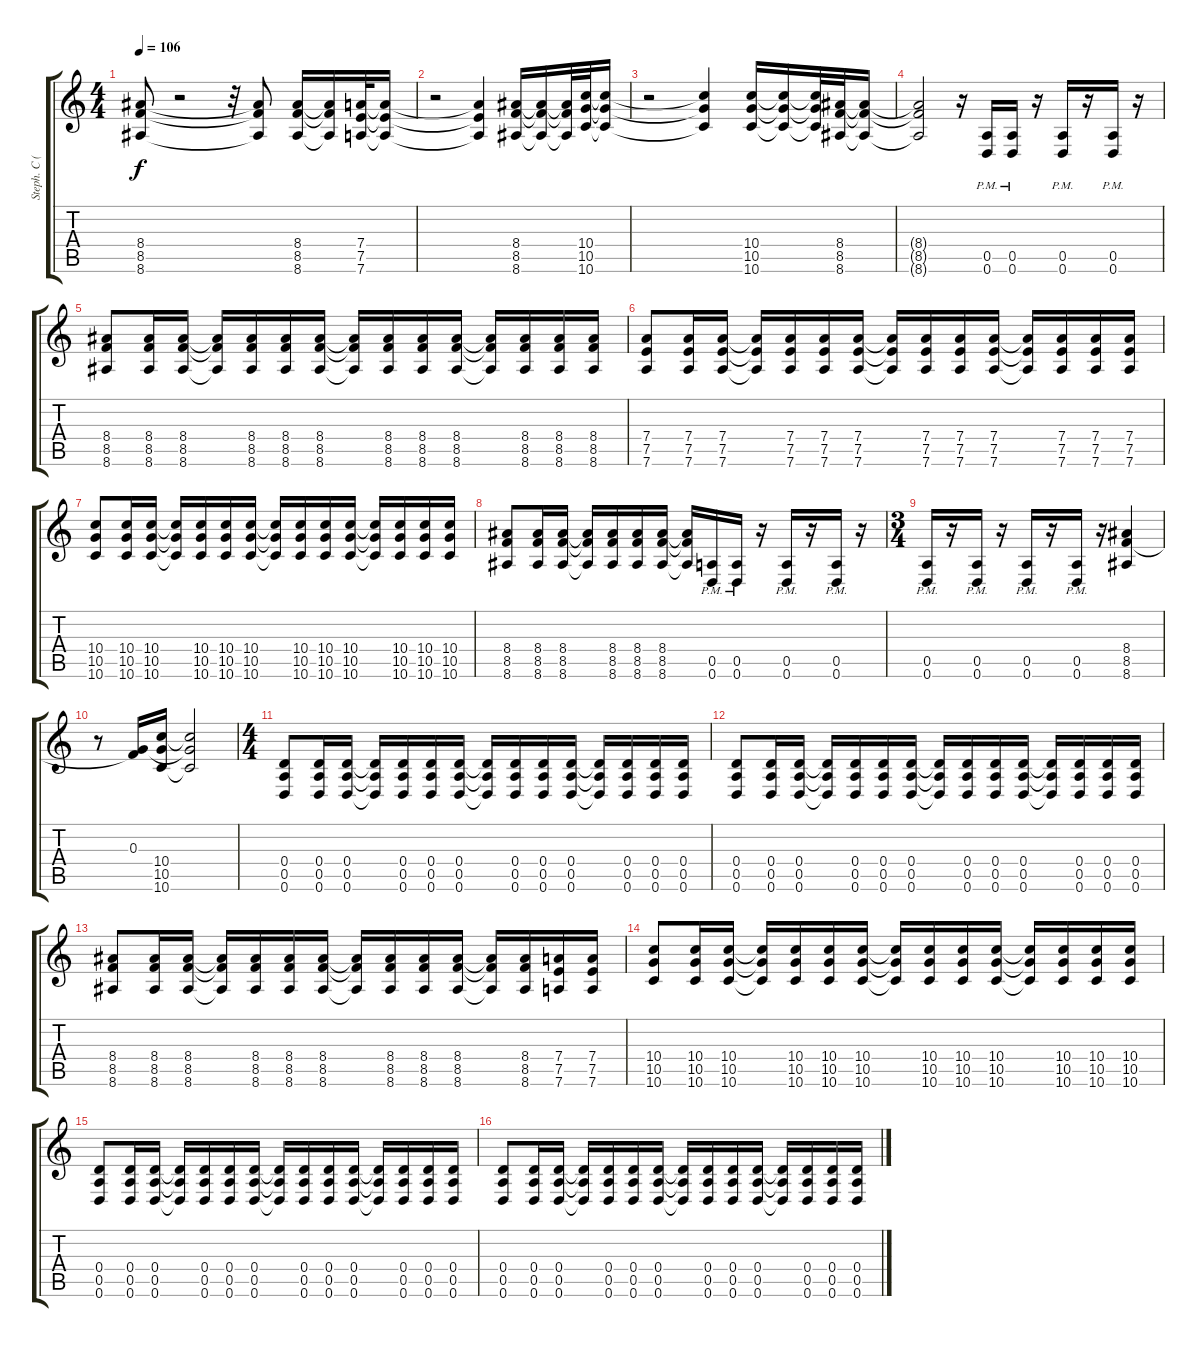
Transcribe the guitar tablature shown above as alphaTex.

\track ("Steph. C (Rhythm)" "Steph. C (") {instrument distortionguitar}
\staff {score tabs}
\tuning (E4 B3 G3 D3 A2 D2) {hide}
\ts (4 4)
\tempo 106
\clef g2
\ks c
(8.4 8.5 8.6).8{dy f} r.2 r.32 (8.4{t} 8.5{t} 8.6{t}).8 (8.4 8.5 8.6).16 (8.4{t} 8.5{t} 8.6{t}).16 (7.4 7.5 7.6).32 (7.4{t} 7.5{t} 7.6{t}).16 |
r.2 (7.4{t} 7.5{t} 7.6{t}).4 (8.4 8.5 8.6).16 (8.4{t} 8.5{t} 8.6{t}).16 (8.4{t} 8.5{t} 8.6{t}).32 (10.4 10.5 10.6).32 (10.4{t} 10.5{t} 10.6{t}).16 |
r.2 (10.4{t} 10.5{t} 10.6{t}).4 (10.4 10.5 10.6).16 (10.4{t} 10.5{t} 10.6{t}).16 (10.4{t} 10.5{t} 10.6{t}).32 (8.4 8.5 8.6).32 (8.4{t} 8.5{t} 8.6{t}).16 |
(8.4{t} 8.5{t} 8.6{t}).2 r.16 (0.5{pm} 0.6{pm}).16 (0.5{pm} 0.6{pm}).16 r.16 (0.5{pm} 0.6{pm}).16 r.16 (0.5{pm} 0.6{pm}).16 r.16 |
(8.4 8.5 8.6).8 (8.4 8.5 8.6).16 (8.4 8.5 8.6).16 (8.4{t} 8.5{t} 8.6{t}).16 (8.4 8.5 8.6).16 (8.4 8.5 8.6).16 (8.4 8.5 8.6).16 (8.4{t} 8.5{t} 8.6{t}).16 (8.4 8.5 8.6).16 (8.4 8.5 8.6).16 (8.4 8.5 8.6).16 (8.4{t} 8.5{t} 8.6{t}).16 (8.4 8.5 8.6).16 (8.4 8.5 8.6).16 (8.4 8.5 8.6).16 |
(7.4 7.5 7.6).8 (7.4 7.5 7.6).16 (7.4 7.5 7.6).16 (7.4{t} 7.5{t} 7.6{t}).16 (7.4 7.5 7.6).16 (7.4 7.5 7.6).16 (7.4 7.5 7.6).16 (7.4{t} 7.5{t} 7.6{t}).16 (7.4 7.5 7.6).16 (7.4 7.5 7.6).16 (7.4 7.5 7.6).16 (7.4{t} 7.5{t} 7.6{t}).16 (7.4 7.5 7.6).16 (7.4 7.5 7.6).16 (7.4 7.5 7.6).16 |
(10.4 10.5 10.6).8 (10.4 10.5 10.6).16 (10.4 10.5 10.6).16 (10.4{t} 10.5{t} 10.6{t}).16 (10.4 10.5 10.6).16 (10.4 10.5 10.6).16 (10.4 10.5 10.6).16 (10.4{t} 10.5{t} 10.6{t}).16 (10.4 10.5 10.6).16 (10.4 10.5 10.6).16 (10.4 10.5 10.6).16 (10.4{t} 10.5{t} 10.6{t}).16 (10.4 10.5 10.6).16 (10.4 10.5 10.6).16 (10.4 10.5 10.6).16 |
(8.4 8.5 8.6).8 (8.4 8.5 8.6).16 (8.4 8.5 8.6).16 (8.4{t} 8.5{t} 8.6{t}).16 (8.4 8.5 8.6).16 (8.4 8.5 8.6).16 (8.4 8.5 8.6).16 (8.4{t} 8.5{t} 8.6{t}).16 (0.5{pm} 0.6{pm}).16 (0.5{pm} 0.6{pm}).16 r.16 (0.5{pm} 0.6{pm}).16 r.16 (0.5{pm} 0.6{pm}).16 r.16 |
\ts (3 4)
(0.5{pm} 0.6{pm}).16 r.16 (0.5{pm} 0.6{pm}).16 r.16 (0.5{pm} 0.6{pm}).16 r.16 (0.5{pm} 0.6{pm}).16 r.16 (8.4 8.5 8.6).4 |
r.8 (0.3 8.5{t}).16 (10.4 10.5 10.6).16 (0.3{t} 10.4{t} 10.6{t}).2 |
\ts (4 4)
(0.4 0.5 0.6).8 (0.4 0.5 0.6).16 (0.4 0.5 0.6).16 (0.4{t} 0.5{t} 0.6{t}).16 (0.4 0.5 0.6).16 (0.4 0.5 0.6).16 (0.4 0.5 0.6).16 (0.4{t} 0.5{t} 0.6{t}).16 (0.4 0.5 0.6).16 (0.4 0.5 0.6).16 (0.4 0.5 0.6).16 (0.4{t} 0.5{t} 0.6{t}).16 (0.4 0.5 0.6).16 (0.4 0.5 0.6).16 (0.4 0.5 0.6).16 |
(0.4 0.5 0.6).8 (0.4 0.5 0.6).16 (0.4 0.5 0.6).16 (0.4{t} 0.5{t} 0.6{t}).16 (0.4 0.5 0.6).16 (0.4 0.5 0.6).16 (0.4 0.5 0.6).16 (0.4{t} 0.5{t} 0.6{t}).16 (0.4 0.5 0.6).16 (0.4 0.5 0.6).16 (0.4 0.5 0.6).16 (0.4{t} 0.5{t} 0.6{t}).16 (0.4 0.5 0.6).16 (0.4 0.5 0.6).16 (0.4 0.5 0.6).16 |
(8.4 8.5 8.6).8 (8.4 8.5 8.6).16 (8.4 8.5 8.6).16 (8.4{t} 8.5{t} 8.6{t}).16 (8.4 8.5 8.6).16 (8.4 8.5 8.6).16 (8.4 8.5 8.6).16 (8.4{t} 8.5{t} 8.6{t}).16 (8.4 8.5 8.6).16 (8.4 8.5 8.6).16 (8.4 8.5 8.6).16 (8.4{t} 8.5{t} 8.6{t}).16 (8.4 8.5 8.6).16 (7.4 7.5 7.6).16 (7.4 7.5 7.6).16 |
(10.4 10.5 10.6).8 (10.4 10.5 10.6).16 (10.4 10.5 10.6).16 (10.4{t} 10.5{t} 10.6{t}).16 (10.4 10.5 10.6).16 (10.4 10.5 10.6).16 (10.4 10.5 10.6).16 (10.4{t} 10.5{t} 10.6{t}).16 (10.4 10.5 10.6).16 (10.4 10.5 10.6).16 (10.4 10.5 10.6).16 (10.4{t} 10.5{t} 10.6{t}).16 (10.4 10.5 10.6).16 (10.4 10.5 10.6).16 (10.4 10.5 10.6).16 |
(0.4 0.5 0.6).8 (0.4 0.5 0.6).16 (0.4 0.5 0.6).16 (0.4{t} 0.5{t} 0.6{t}).16 (0.4 0.5 0.6).16 (0.4 0.5 0.6).16 (0.4 0.5 0.6).16 (0.4{t} 0.5{t} 0.6{t}).16 (0.4 0.5 0.6).16 (0.4 0.5 0.6).16 (0.4 0.5 0.6).16 (0.4{t} 0.5{t} 0.6{t}).16 (0.4 0.5 0.6).16 (0.4 0.5 0.6).16 (0.4 0.5 0.6).16 |
(0.4 0.5 0.6).8 (0.4 0.5 0.6).16 (0.4 0.5 0.6).16 (0.4{t} 0.5{t} 0.6{t}).16 (0.4 0.5 0.6).16 (0.4 0.5 0.6).16 (0.4 0.5 0.6).16 (0.4{t} 0.5{t} 0.6{t}).16 (0.4 0.5 0.6).16 (0.4 0.5 0.6).16 (0.4 0.5 0.6).16 (0.4{t} 0.5{t} 0.6{t}).16 (0.4 0.5 0.6).16 (0.4 0.5 0.6).16 (0.4 0.5 0.6).16
